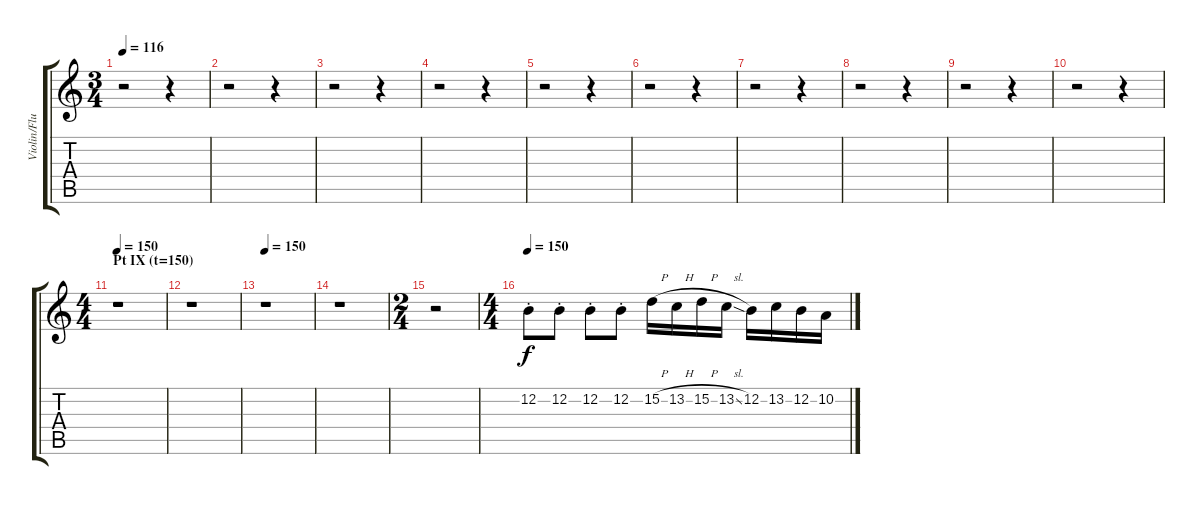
\track ("Violin/Flute" "Violin/Flu") {instrument violin}
\staff {score tabs}
\tuning (E4 B3 G3 D3 A2 E2) {hide}
\ts (3 4)
\tempo 116
\clef g2
\ks c
r.2{dy f} r.4 |
r.2 r.4 |
r.2 r.4 |
r.2 r.4 |
r.2 r.4 |
r.2 r.4 |
r.2 r.4 |
r.2 r.4 |
r.2 r.4 |
r.2 r.4 |
\ts (4 4)
\section ("" "Pt IX (t=150)")
\tempo 150
r.1 |
r.1 |
\tempo 150
r.1 |
r.1 |
\ts (2 4)
r.2 |
\ts (4 4)
\tempo 150
12.2{st}.8 12.2{st}.8 12.2{st}.8 12.2{st}.8 15.2{h}.16 13.2{h}.16 15.2{h}.16 13.2{sl}.16 12.2.16 13.2.16 12.2.16 10.2.16
